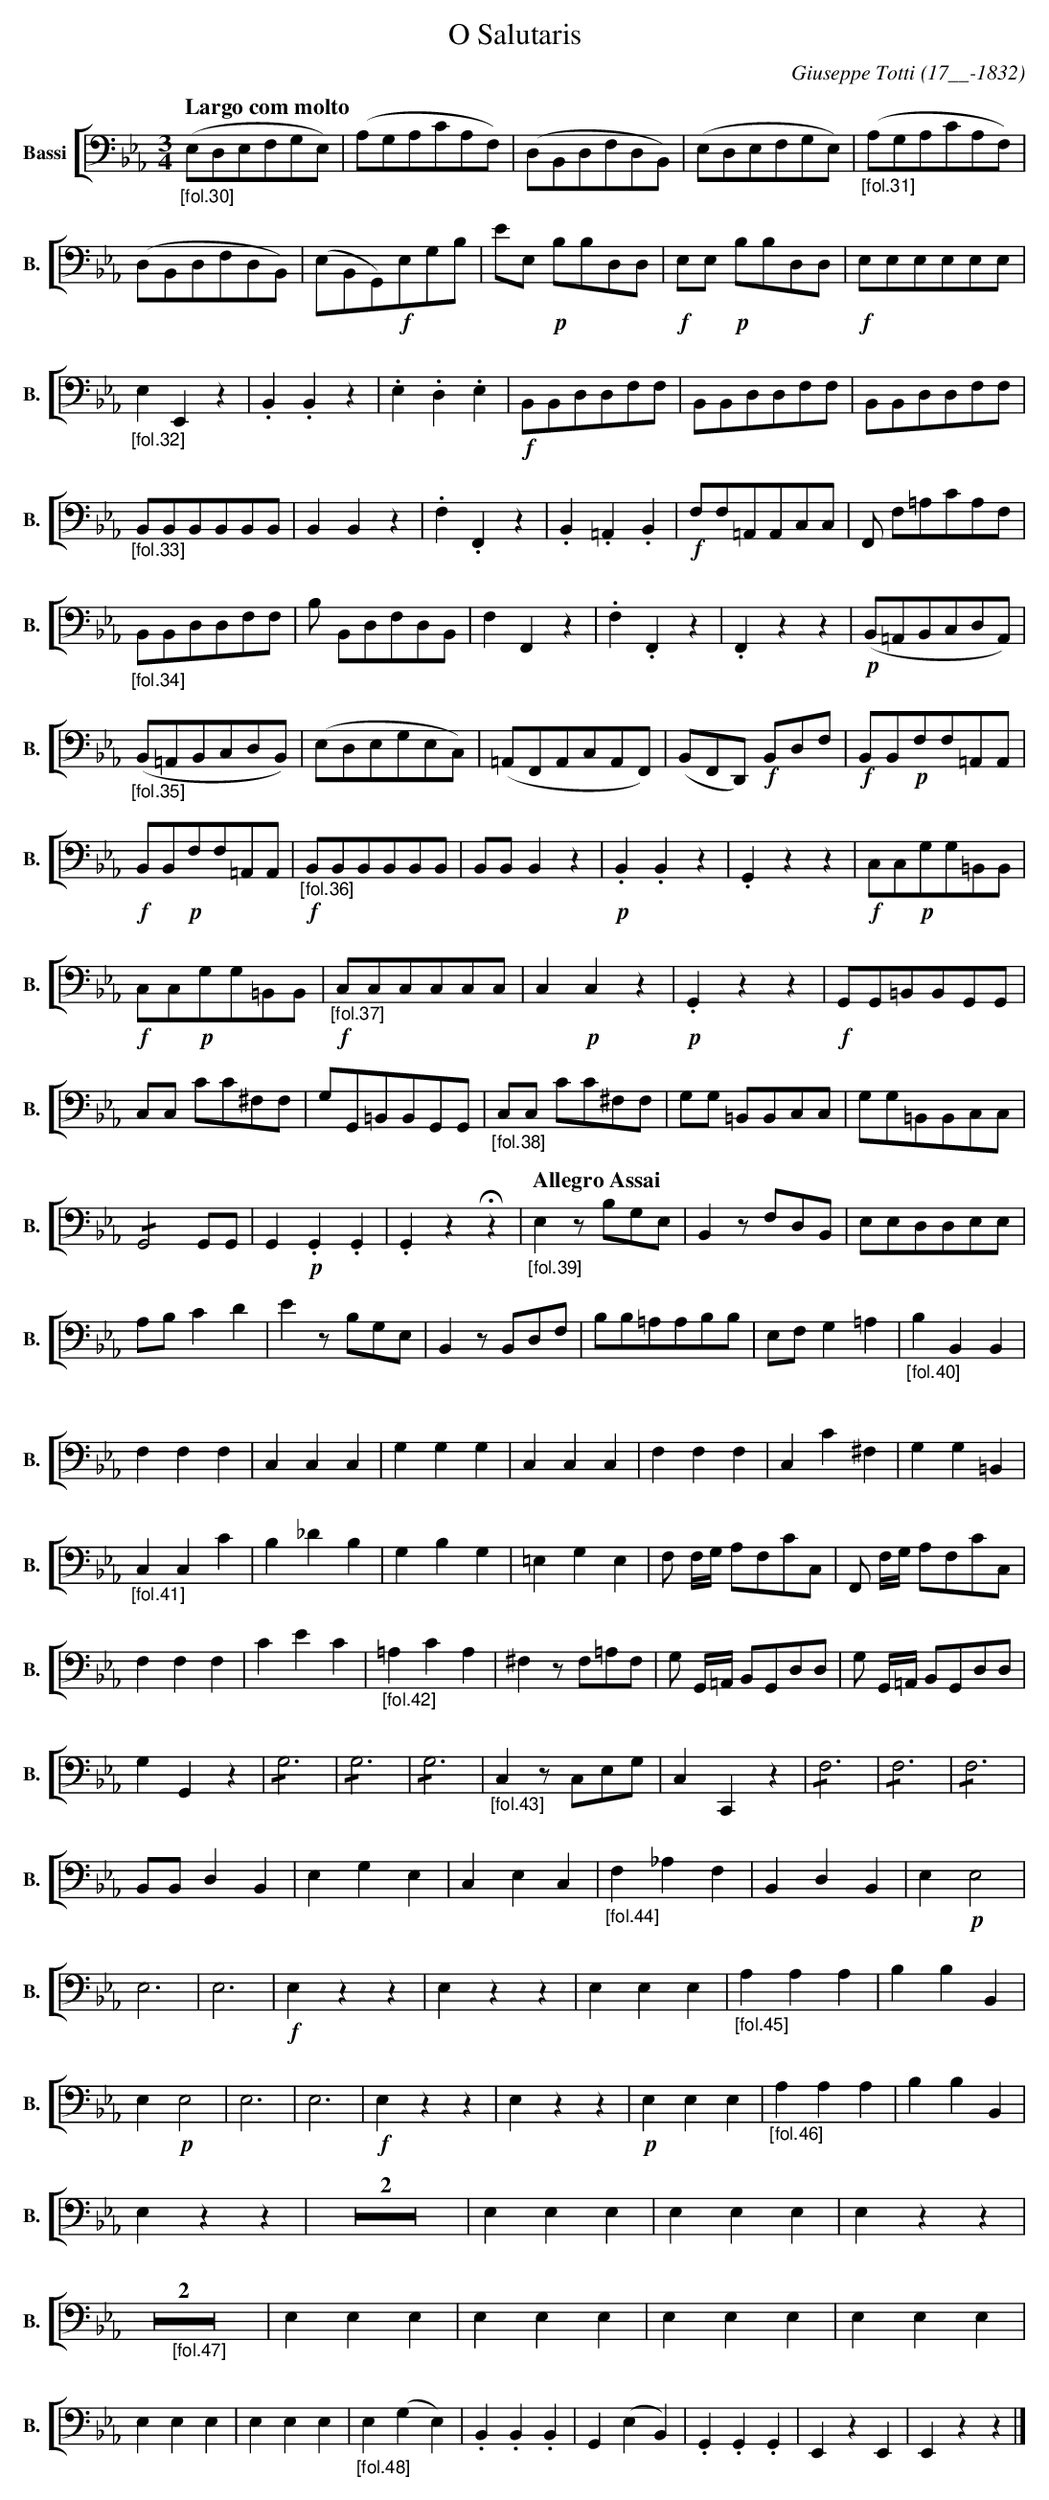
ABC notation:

X:1
T:O Salutaris
C:Giuseppe Totti (17__-1832)
M:3/4
L:1/4
K:Eb
V: 8 clef=bass name="Bassi" sname="B."
%%staves [ 8 ]
"_[fol.30]"  [Q:"Largo com molto"] (E,/D,/E,/F,/G,/E,/) | \
(A,/G,/A,/C/A,/F,/) | (D,/B,,/D,/F,/D,/B,,/) |(E,/D,/E,/F,/G,/E,/) | \
"_[fol.31]"(A,/G,/A,/C/A,/F,/) | (D,/B,,/D,/F,/D,/B,,/) | (E,/B,,/G,,/)!f!E,/G,/B,/ |\
E/E,/ !p!B,/B,/D,/D,/ | !f!E,/E,/!p!/ B,/B,/D,/D,/ | !f!E,/E,/E,/E,/E,/E,/ |\
"_[fol.32]" E,E,,z | .B,,.B,,z | .E,.D,.E, | !f!B,,/B,,/D,/D,/F,/F,/ |\
B,,/B,,/D,/D,/F,/F,/ | B,,/B,,/D,/D,/F,/F,/ |\
"_[fol.33]" B,,/B,,/B,,/B,,/B,,/B,,/ | B,,B,,z | .F,.F,,z |\
.B,,.=A,,.B,, | !f!F,/F,/=A,,/A,,/C,/C,/ | F,,/ F,/=A,/C/A,/F,/ |\
"_[fol.34]" B,,/B,,/D,/D,/F,/F,/ | B,/ B,,/D,/F,/D,/B,,/ | F,F,,z |\
.F,.F,,z | .F,,zz | !p!(B,,/=A,,/B,,/C,/D,/A,,/) |\
"_[fol.35]" (B,,/=A,,/B,,/C,/D,/B,,/) | (E,/D,/E,/G,/E,/C,/) | (=A,,/F,,/A,,/C,/A,,/F,,/) |\
(B,,/F,,/D,,/) !f!B,,/D,/F,/ | !f!B,,/B,,/!p!F,/F,/=A,,/A,,/ | !f!B,,/B,,/!p!F,/F,/=A,,/A,,/ |\
"_[fol.36]" !f!B,,/B,,/B,,/B,,/B,,/B,,/ | B,,/B,,/B,,z | !p!.B,,.B,,z| .G,,zz |\
!f!C,/C,/!p!G,/G,/=B,,/B,,/ | !f!C,/C,/!p!G,/G,/=B,,/B,,/ |\
"_[fol.37]" !f!C,/C,/C,/C,/C,/C,/ | C,!p!C,z | !p!.G,,zz | !f!G,,/G,,/=B,,/B,,/G,,/G,,/ |\
C,/C,/ C/C/^F,/F,/ | G,/G,,/=B,,/B,,/G,,/G,,/ |\
"_[fol.38]" C,/C,/ C/C/^F,/F,/ | G,/G,/ =B,,/B,,/C,/C,/ | G,/G,/=B,,/B,,/C,/C,/ |\
!/!G,,2 G,,/G,,/ | G,, !p!.G,,.G,, | .G,,z!fermata!z |\
"_[fol.39]" [Q:"Allegro Assai"] E,z/B,/G,/E,/| B,,z/F,/D,/B,,/ | E,/E,/D,/D,/E,/E,/ |\
A,/B,/C D | Ez/B,/G,/E,/| B,,z/B,,/D,/F,/| B,/B,/=A,/A,/B,/B,/| E,/F,/G, =A,|\
"_[fol.40]" B,B,,B,, | F,F,F,| C,C,C, | G,G,G,|C,C,C,|F,F,F,| C,C^F,|G,G,=B,,|\
"_[fol.41]" C,C,C|B,_DB,| G,B,G,|=E,G,E,| F,/ F,//G,// A,/F,/C/C,/ |\
F,,/ F,//G,// A,/F,/C/C,/ | F,F,F, | CEC|\
"_[fol.42]" =A,CA,| ^F,z/F,/=A,/F,/| G,/ G,,//=A,,// B,,/G,,/D,/D,/|\
G,/ G,,//=A,,// B,,/G,,/D,/D,/| G,G,,z| !/!G,3 | !/!G,3 | !/!G,3 |\
"_[fol.43]" C,z/C,/E,/G,/| C,C,,z| !/!F,3 | !/!F,3 | !/!F,3 | B,,/B,,/D,B,,|\
E,G,E,| C,E,C,|\
"_[fol.44]"  F,_A,F,| B,,D,B,,| E,!p!E,2| E,3 | E,3| !f!E,zz| E,zz| !P!E,E,E,|\
"_[fol.45]" A,A,A,| B,B,B,,| E,!p!E,2| E,3| E,3| !f!E,zz| E,zz| !p!E,E,E,|\
"_[fol.46]" A,A,A,| B,B,B,,| E,zz|Z2| E,E,E,| E,E,E,| E,zz|\
"_[fol.47]" Z2| E,E,E,| E,E,E,| E,E,E,| E,E,E,| E,E,E,| E,E,E,|\
"_[fol.48]" E,(G,E,)| .B,,.B,,.B,,| G,,(E,B,,)| .G,,.G,,.G,,| E,,zE,,|E,,zz|]\
